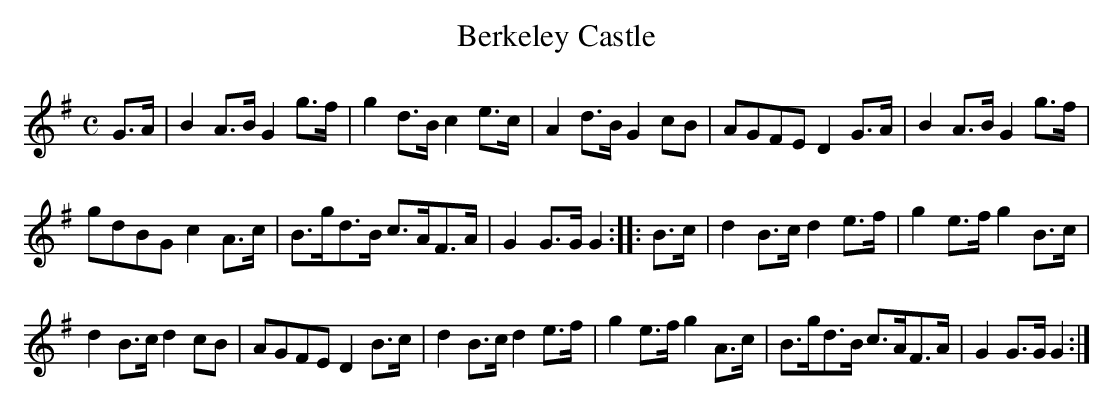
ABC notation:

X:1
T:Berkeley Castle
M:C
L:1/8
K:G
G>A | B2 A>B G2 g>f | g2 d>B c2 e>c | A2 d>B G2 cB | AGFE D2 G>A | B2 A>B G2 g>f |
gdBG c2 A>c | B>gd>B c>AF>A | G2 G>G G2::B>c | d2 B>c d2 e>f | g2 e>f g2 B>c |
d2 B>c d2 cB | AGFE D2 B>c | d2 B>c d2 e>f | g2 e>f g2 A>c | B>gd>B c>AF>A | G2 G>G G2 :|
